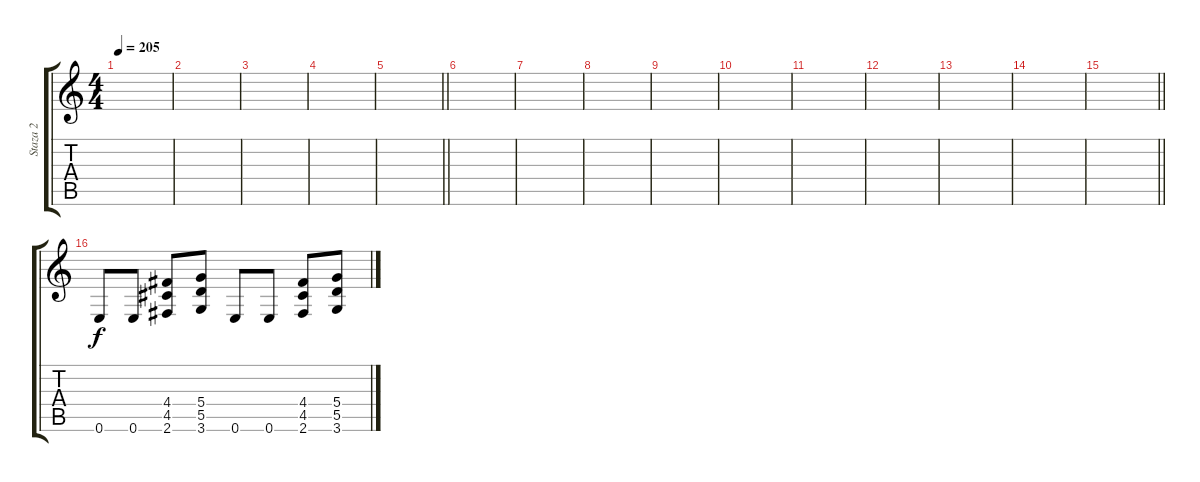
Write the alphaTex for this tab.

\track ("Staza 2" "Staza 2") {instrument overdrivenguitar}
\staff {score tabs}
\tuning (E4 B3 G3 D3 A2 E2) {hide}
\ts (4 4)
\tempo 205
\clef g2
\ks c
|
|
|
|
\barLineRight lightlight
|
\section ("" "")
|
|
|
|
|
|
|
|
|
\barLineRight lightlight
|
\section ("" "")
0.6.8 0.6.8 (4.4 4.5 2.6).8 (5.4 5.5 3.6).8 0.6.8 0.6.8 (4.4 4.5 2.6).8 (5.4 5.5 3.6).8
